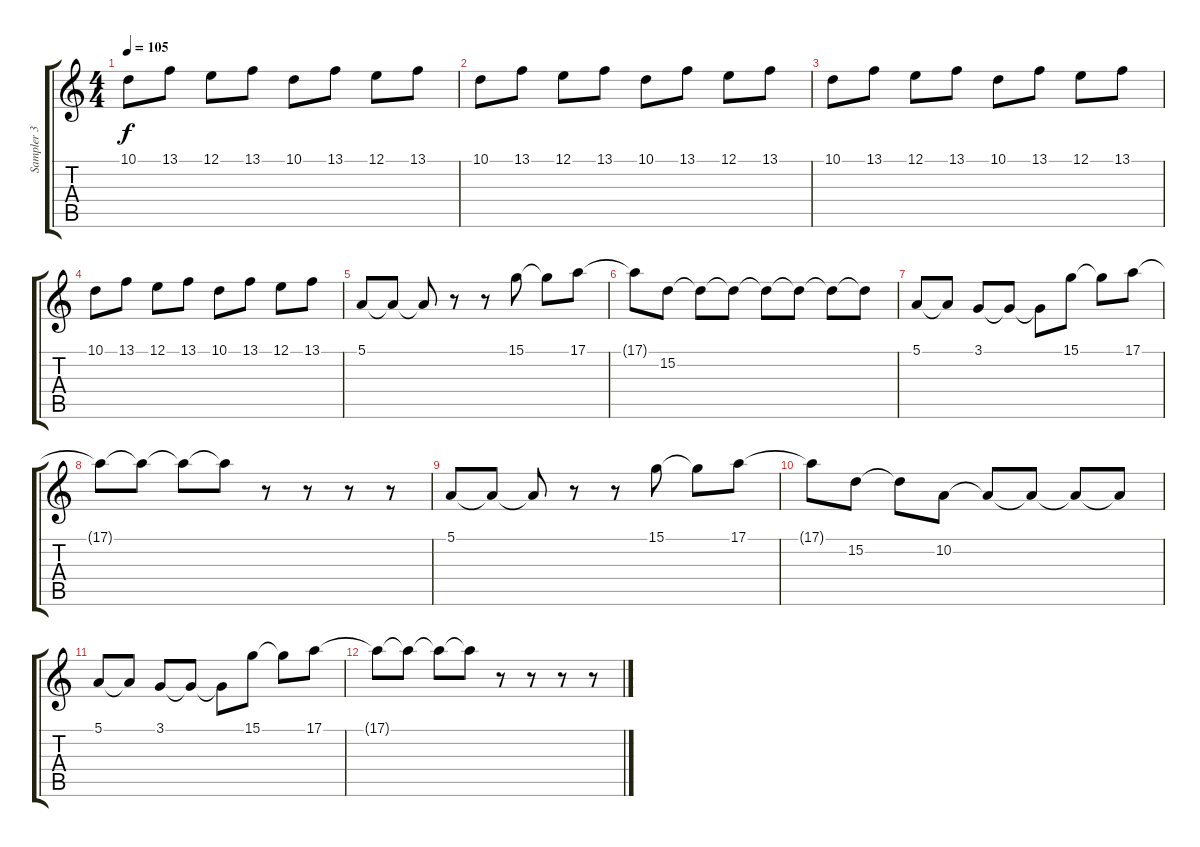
\track ("Sampler 3 " "Sampler 3 ") {instrument vibraphone}
\staff {score tabs}
\tuning (E4 B3 G3 D3 A2 E2) {hide}
\ts (4 4)
\tempo 105
\clef g2
\ks c
10.1.8{dy f volume 8 instrument acousticgrandpiano} 13.1.8 12.1.8 13.1.8 10.1.8 13.1.8 12.1.8 13.1.8 |
10.1.8{volume 8 instrument acousticgrandpiano} 13.1.8 12.1.8 13.1.8 10.1.8 13.1.8 12.1.8 13.1.8 |
10.1.8{volume 8 instrument acousticgrandpiano} 13.1.8 12.1.8 13.1.8 10.1.8 13.1.8 12.1.8 13.1.8 |
10.1.8{volume 8 instrument acousticgrandpiano} 13.1.8 12.1.8 13.1.8 10.1.8 13.1.8 12.1.8 13.1.8 |
5.1.8{volume 10 instrument vibraphone} 5.1{t}.8 5.1{t}.8 r.8 r.8 15.1.8 15.1{t}.8 17.1.8 |
17.1{t}.8 15.2.8 15.2{t}.8 15.2{t}.8 15.2{t}.8 15.2{t}.8 15.2{t}.8 15.2{t}.8 |
5.1.8{volume 10 instrument vibraphone} 5.1{t}.8 3.1.8 3.1{t}.8 3.1{t}.8 15.1.8 15.1{t}.8 17.1.8 |
17.1{t}.8 17.1{t}.8 17.1{t}.8 17.1{t}.8 r.8 r.8 r.8 r.8 |
5.1.8{volume 10} 5.1{t}.8 5.1{t}.8 r.8 r.8 15.1.8 15.1{t}.8 17.1.8 |
17.1{t}.8 15.2.8 15.2{t}.8 10.2.8 10.2{t}.8 10.2{t}.8 10.2{t}.8 10.2{t}.8 |
5.1.8{volume 10} 5.1{t}.8 3.1.8 3.1{t}.8 3.1{t}.8 15.1.8 15.1{t}.8 17.1.8 |
17.1{t}.8 17.1{t}.8 17.1{t}.8 17.1{t}.8 r.8 r.8 r.8 r.8
